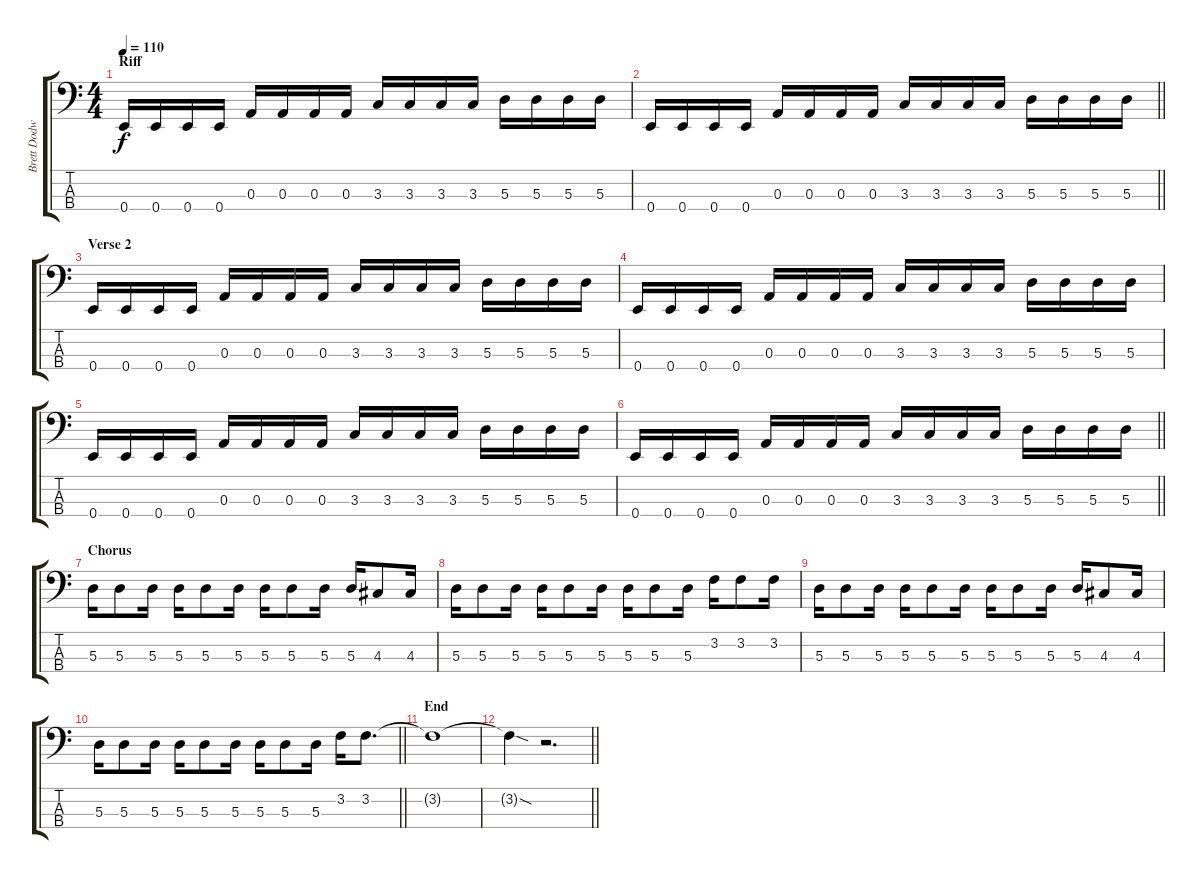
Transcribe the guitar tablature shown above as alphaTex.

\track ("Brett Dodwell " "Brett Dodw") {instrument electricbasspick}
\staff {score tabs}
\tuning (G2 D2 A1 E1) {hide}
\ts (4 4)
\section ("" "Riff")
\tempo 110
\clef f4
\ks c
0.4.16{dy f} 0.4.16 0.4.16 0.4.16 0.3.16 0.3.16 0.3.16 0.3.16 3.3.16 3.3.16 3.3.16 3.3.16 5.3.16 5.3.16 5.3.16 5.3.16 |
\barLineRight lightlight
0.4.16 0.4.16 0.4.16 0.4.16 0.3.16 0.3.16 0.3.16 0.3.16 3.3.16 3.3.16 3.3.16 3.3.16 5.3.16 5.3.16 5.3.16 5.3.16 |
\section ("" "Verse 2")
0.4.16 0.4.16 0.4.16 0.4.16 0.3.16 0.3.16 0.3.16 0.3.16 3.3.16 3.3.16 3.3.16 3.3.16 5.3.16 5.3.16 5.3.16 5.3.16 |
0.4.16 0.4.16 0.4.16 0.4.16 0.3.16 0.3.16 0.3.16 0.3.16 3.3.16 3.3.16 3.3.16 3.3.16 5.3.16 5.3.16 5.3.16 5.3.16 |
0.4.16 0.4.16 0.4.16 0.4.16 0.3.16 0.3.16 0.3.16 0.3.16 3.3.16 3.3.16 3.3.16 3.3.16 5.3.16 5.3.16 5.3.16 5.3.16 |
\barLineRight lightlight
0.4.16 0.4.16 0.4.16 0.4.16 0.3.16 0.3.16 0.3.16 0.3.16 3.3.16 3.3.16 3.3.16 3.3.16 5.3.16 5.3.16 5.3.16 5.3.16 |
\section ("" "Chorus")
5.3.16 5.3.8 5.3.16 5.3.16 5.3.8 5.3.16 5.3.16 5.3.8 5.3.16 5.3.16 4.3.8 4.3.16 |
5.3.16 5.3.8 5.3.16 5.3.16 5.3.8 5.3.16 5.3.16 5.3.8 5.3.16 3.2.16 3.2.8 3.2.16 |
5.3.16 5.3.8 5.3.16 5.3.16 5.3.8 5.3.16 5.3.16 5.3.8 5.3.16 5.3.16 4.3.8 4.3.16 |
\barLineRight lightlight
5.3.16 5.3.8 5.3.16 5.3.16 5.3.8 5.3.16 5.3.16 5.3.8 5.3.16 3.2.16 3.2.8{d} |
\section ("" "End")
3.2{t}.1 |
\barLineRight lightlight
3.2{sod t}.4 r.2{d}
